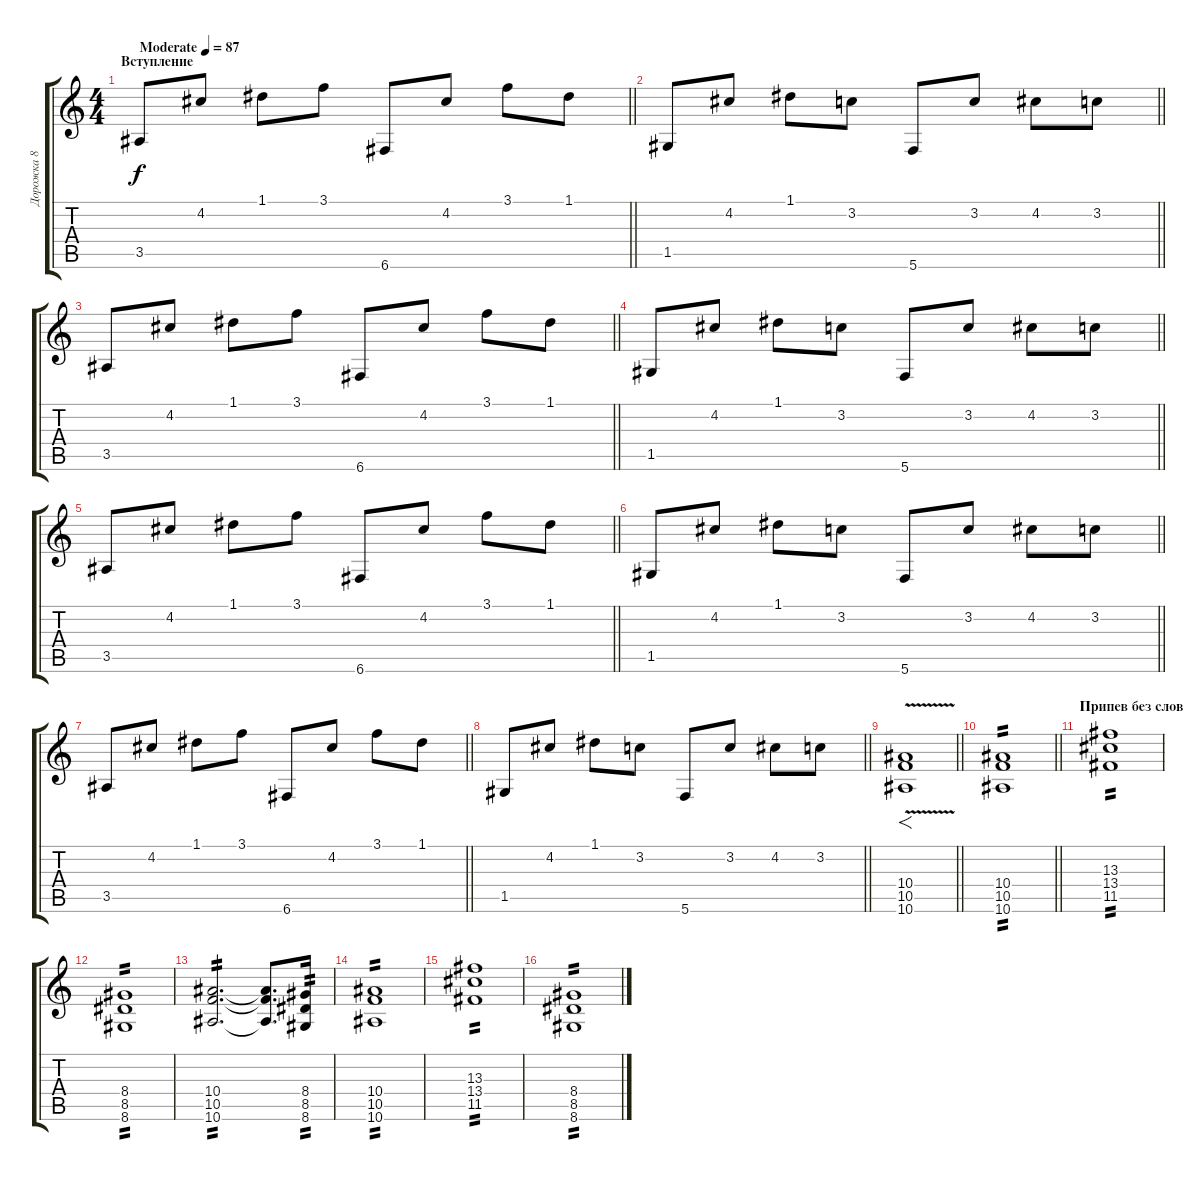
\track ("Дорожка 8" "Дорожка 8") {instrument acousticguitarsteel}
\staff {score tabs}
\tuning (D4 A3 F3 C3 G2 C2) {hide}
\ts (4 4)
\section ("" "Вступление")
\tempo (87 "Moderate")
\clef g2
\barLineRight lightlight
\ks c
3.5.8{dy f instrument acousticguitarsteel} 4.2.8 1.1.8 3.1.8 6.6.8 4.2.8 3.1.8 1.1.8 |
\barLineRight lightlight
1.5.8 4.2.8 1.1.8 3.2.8 5.6.8 3.2.8 4.2.8 3.2.8 |
\barLineRight lightlight
3.5.8 4.2.8 1.1.8 3.1.8 6.6.8 4.2.8 3.1.8 1.1.8 |
\barLineRight lightlight
1.5.8 4.2.8 1.1.8 3.2.8 5.6.8 3.2.8 4.2.8 3.2.8 |
\barLineRight lightlight
3.5.8 4.2.8 1.1.8 3.1.8 6.6.8 4.2.8 3.1.8 1.1.8 |
\barLineRight lightlight
1.5.8 4.2.8 1.1.8 3.2.8 5.6.8 3.2.8 4.2.8 3.2.8 |
\barLineRight lightlight
3.5.8 4.2.8 1.1.8 3.1.8 6.6.8 4.2.8 3.1.8 1.1.8 |
\barLineRight lightlight
1.5.8 4.2.8 1.1.8 3.2.8 5.6.8 3.2.8 4.2.8 3.2.8 |
\barLineRight lightlight
(10.4{v} 10.5{v} 10.6{v}).1{f volume 16 instrument distortionguitar} |
\barLineRight lightlight
(10.4 10.5 10.6).1{tp 2 volume 16 instrument distortionguitar} |
\section ("" "Припев без слов")
(13.3 13.4 11.5).1{tp 2} |
(8.4 8.5 8.6).1{tp 2} |
(10.4 10.5 10.6).2{d tp 2} (10.4{t} 10.5{t} 10.6{t}).8{d} (8.4 8.5 8.6).16{tp 2} |
(10.4 10.5 10.6).1{tp 2} |
(13.3 13.4 11.5).1{tp 2} |
(8.4 8.5 8.6).1{tp 2}
